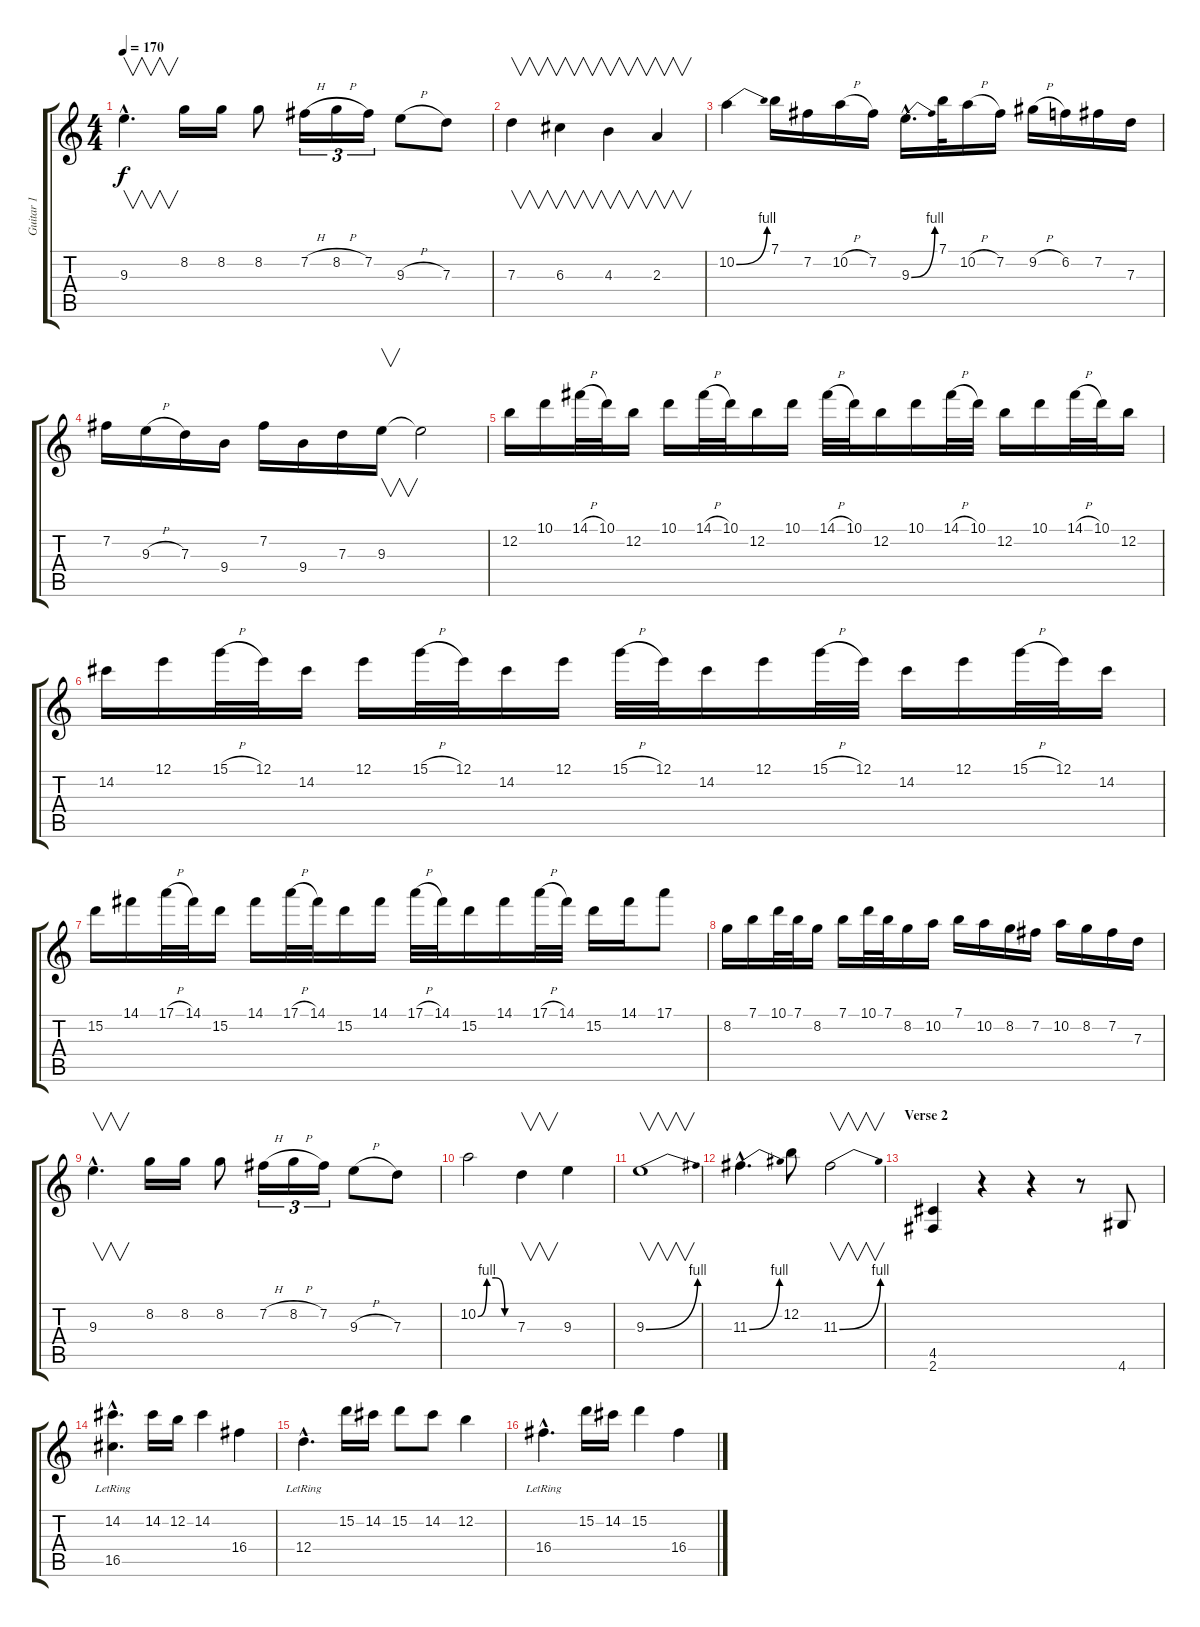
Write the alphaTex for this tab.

\track ("Guitar 1" "Guitar 1") {instrument distortionguitar}
\staff {score tabs}
\tuning (E4 B3 G3 D3 A2 E2) {hide}
\ts (4 4)
\tempo 170
\clef g2
\ks c
9.3{hac}.4{v d dy f} 8.2.16 8.2.16 8.2.8 7.2{h}.16{tu (3 2)} 8.2{h}.16{tu (3 2)} 7.2.16{tu (3 2)} 9.3{h}.8 7.3.8 |
7.3.4{v} 6.3.4{v} 4.3.4{v} 2.3.4{v} |
10.2{be (bend 0 0 60 4)}.4 7.1.16 7.2.16 10.2{h}.16 7.2.16 9.3{be (bend 0 0 60 4) hac}.16{d} 7.1.32 10.2{h}.16 7.2.16 9.2{h}.16 6.2.16 7.2.16 7.3.16 |
7.2.16 9.3{h}.16 7.3.16 9.4.16 7.2.16 9.4.16 7.3.16 9.3.16{v} 9.3{t}.2 |
12.2.16 10.1.16 14.1{h}.32 10.1.32 12.2.16 10.1.16 14.1{h}.32 10.1.32 12.2.16 10.1.16 14.1{h}.32 10.1.32 12.2.16 10.1.16 14.1{h}.32 10.1.32 12.2.16 10.1.16 14.1{h}.32 10.1.32 12.2.16 |
14.2.16 12.1.16 15.1{h}.32 12.1.32 14.2.16 12.1.16 15.1{h}.32 12.1.32 14.2.16 12.1.16 15.1{h}.32 12.1.32 14.2.16 12.1.16 15.1{h}.32 12.1.32 14.2.16 12.1.16 15.1{h}.32 12.1.32 14.2.16 |
15.2.16 14.1.16 17.1{h}.32 14.1.32 15.2.16 14.1.16 17.1{h}.32 14.1.32 15.2.16 14.1.16 17.1{h}.32 14.1.32 15.2.16 14.1.16 17.1{h}.32 14.1.32 15.2.16 14.1.16 17.1.8 |
8.2.16 7.1.16 10.1.32 7.1.32 8.2.16 7.1.16 10.1.32 7.1.32 8.2.16 10.2.16 7.1.16 10.2.16 8.2.16 7.2.16 10.2.16 8.2.16 7.2.16 7.3.16 |
9.3{hac}.4{v d} 8.2.16 8.2.16 8.2.8 7.2{h}.16{tu (3 2)} 8.2{h}.16{tu (3 2)} 7.2.16{tu (3 2)} 9.3{h}.8 7.3.8 |
10.2{be (custom 0 0 15 4 30 4 45 0 60 0)}.2 7.3.4{v} 9.3.4 |
9.3{be (bend 0 0 60 4)}.1{v} |
11.3{be (bend 0 0 60 4) hac}.4{d} 12.2.8 11.3{be (bend 0 0 60 4)}.2{v} |
\section ("" "Verse 2")
(4.5 2.6).4 r.4 r.4 r.8 4.6.8 |
(14.2{hac lr} 16.5{hac lr}).4{d} 14.2.16 12.2.16 14.2.4 16.4.4 |
12.4{hac lr}.4{d} 15.2.16 14.2.16 15.2.8 14.2.8 12.2.4 |
16.4{hac lr}.4{d} 15.2.16 14.2.16 15.2.4 16.4.4
